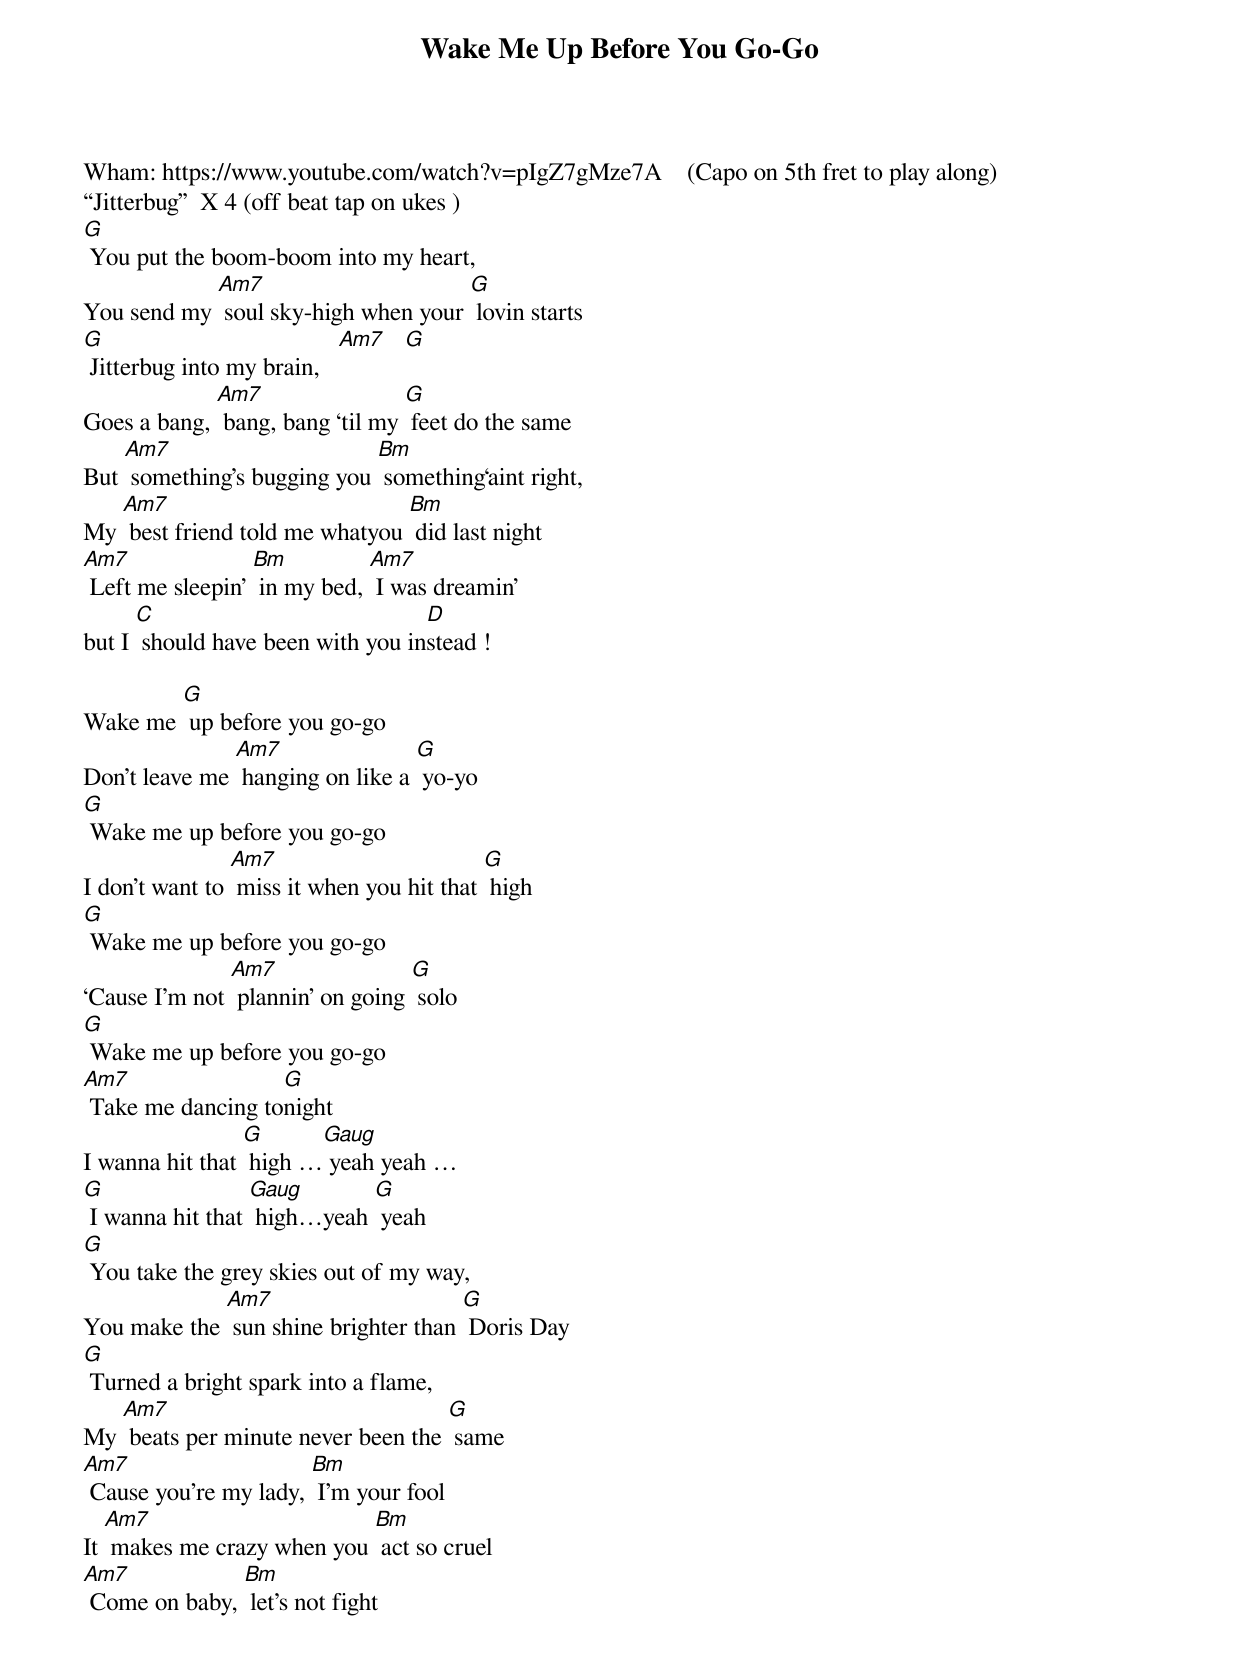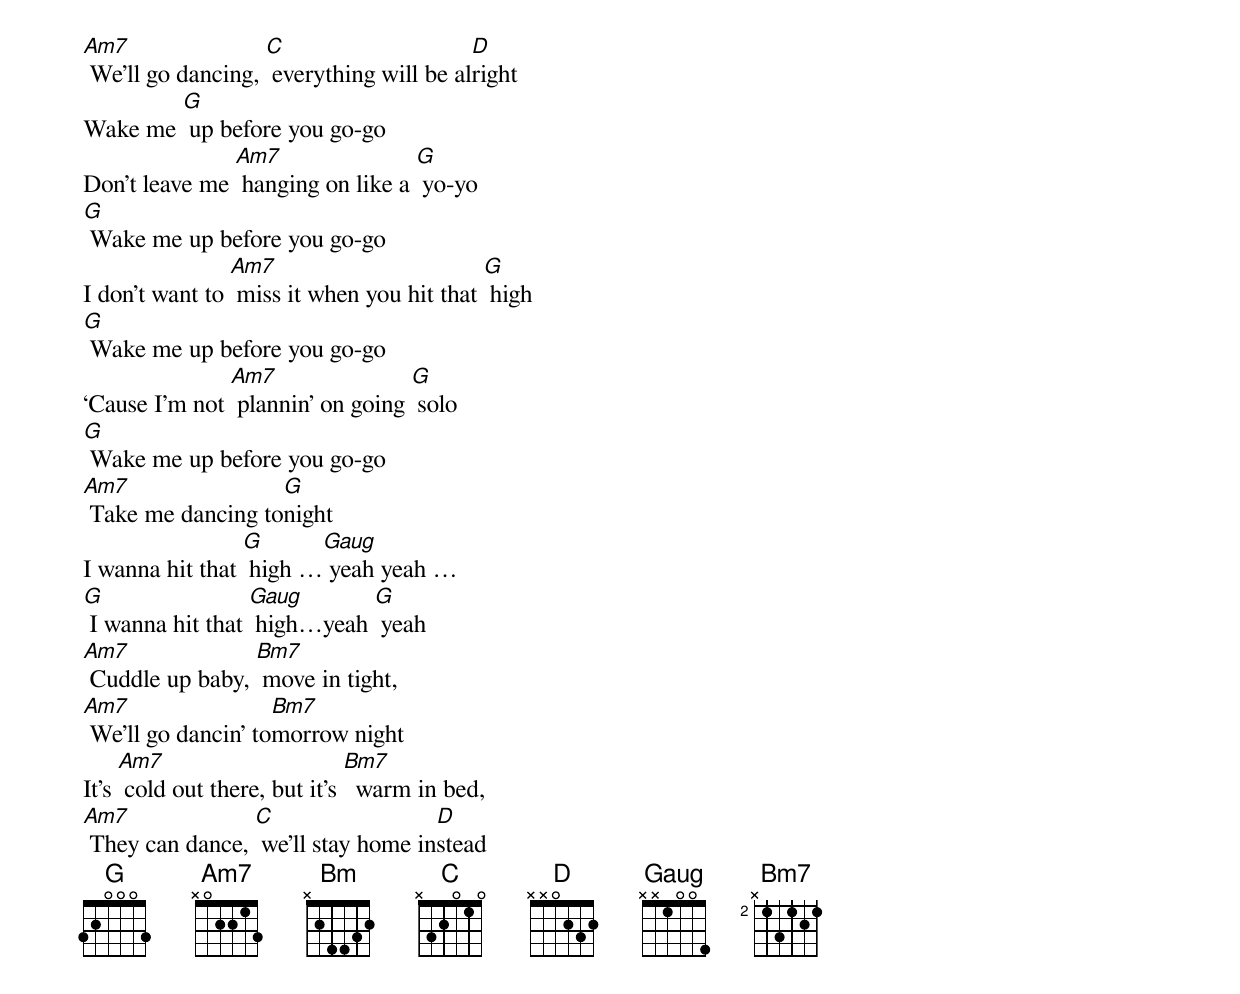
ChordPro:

{t: Wake Me Up Before You Go-Go }
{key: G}
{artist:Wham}
Wham: https://www.youtube.com/watch?v=pIgZ7gMze7A    (Capo on 5th fret to play along)
“Jitterbug”  X 4 (off beat tap on ukes )
[G] You put the boom-boom into my heart,
You send my [Am7] soul sky-high when your [G] lovin starts
[G] Jitterbug into my brain,   [Am7]   [G]
Goes a bang, [Am7] bang, bang ‘til my [G] feet do the same
But [Am7] something’s bugging you [Bm] something‘aint right,
My [Am7] best friend told me whatyou [Bm] did last night
[Am7] Left me sleepin’ [Bm] in my bed, [Am7] I was dreamin’
but I [C] should have been with you in[D]stead !
{c: }

Wake me [G] up before you go-go
Don’t leave me [Am7] hanging on like a [G] yo-yo
[G] Wake me up before you go-go
I don’t want to [Am7] miss it when you hit that [G] high
[G] Wake me up before you go-go
‘Cause I'm not [Am7] plannin’ on going [G] solo
[G] Wake me up before you go-go
[Am7] Take me dancing to[G]night
I wanna hit that [G] high …[Gaug] yeah yeah …
[G] I wanna hit that [Gaug] high…yeah [G] yeah
{c: }
[G] You take the grey skies out of my way,
You make the [Am7] sun shine brighter than [G] Doris Day
[G] Turned a bright spark into a flame,
My [Am7] beats per minute never been the [G] same
[Am7] Cause you’re my lady, [Bm] I’m your fool
It [Am7] makes me crazy when you [Bm] act so cruel
[Am7] Come on baby, [Bm] let’s not fight
[Am7] We’ll go dancing, [C] everything will be al[D]right
{c: }
Wake me [G] up before you go-go
Don’t leave me [Am7] hanging on like a [G] yo-yo
[G] Wake me up before you go-go
I don’t want to [Am7] miss it when you hit that [G] high
[G] Wake me up before you go-go
‘Cause I'm not [Am7] plannin’ on going [G] solo
[G] Wake me up before you go-go
[Am7] Take me dancing to[G]night
I wanna hit that [G] high …[Gaug] yeah yeah …
[G] I wanna hit that [Gaug] high…yeah [G] yeah
{c: }
[Am7] Cuddle up baby, [Bm7] move in tight,
[Am7] We’ll go dancin’ to[Bm7]morrow night
It’s [Am7] cold out there, but it’s [Bm7]  warm in bed,
[Am7] They can dance, [C] we’ll stay home in[D]stead
